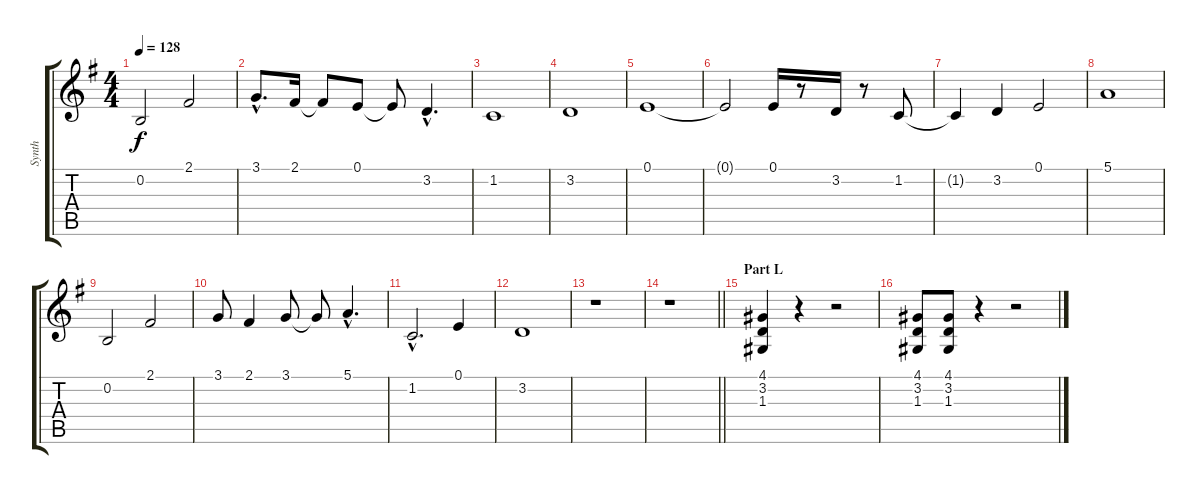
\track ("Synth" "Synth") {instrument synthbrass2}
\staff {score tabs}
\tuning (E4 B3 G3 D3 A2 E2) {hide}
\ts (4 4)
\tempo 128
\clef g2
\ks g
0.2.2{dy f} 2.1.2 |
3.1{hac}.8{d} 2.1.16 2.1{t}.8 0.1.8 0.1{t}.8 3.2{hac}.4{d} |
1.2.1 |
3.2.1 |
0.1.1 |
0.1{t}.2 0.1.16 r.8 3.2.16 r.8 1.2.8 |
1.2{t}.4 3.2.4 0.1.2 |
5.1.1 |
0.2.2 2.1.2 |
3.1.8 2.1.4 3.1.8 3.1{t}.8 5.1{hac}.4{d} |
1.2{hac}.2{d} 0.1.4 |
3.2.1 |
r.1 |
\barLineRight lightlight
r.1 |
\section ("" "Part L")
(4.1 3.2 1.3).4{instrument synthbrass2} r.4 r.2 |
(4.1 3.2 1.3).8 (4.1 3.2 1.3).8 r.4 r.2
